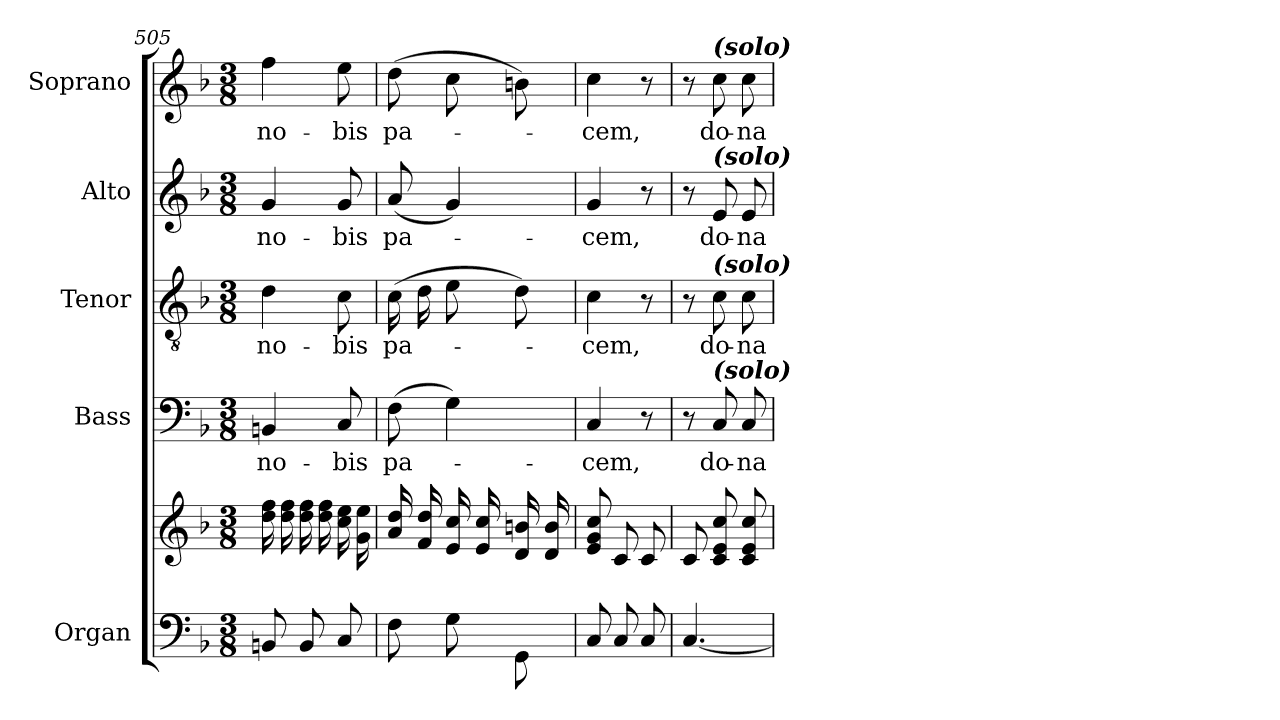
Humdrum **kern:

**kern	**kern	**kern	**text	**kern	**text	**kern	**text	**kern	**text
*part5	*part5	*part4	*part4	*part3	*part3	*part2	*part2	*part1	*part1
*staff6	*staff5	*staff4	*staff4	*staff3	*staff3	*staff2	*staff2	*staff1	*staff1
*I"Organ	*	*I"Bass	*	*I"Tenor	*	*I"Alto	*	*I"Soprano	*
*I'Org.	*	*I'B.	*	*I'T.	*	*I'A.	*	*I'S.	*
*clefF4	*clefG2	*clefF4	*	*clefGv2	*	*clefG2	*	*clefG2	*
*	*	*	*	*ITrd7c12	*	*	*	*	*
*k[b-]	*k[b-]	*k[b-]	*	*k[b-]	*	*k[b-]	*	*k[b-]	*
*F:	*F:	*F:	*	*F:	*	*F:	*	*F:	*
*M3/8	*M3/8	*M3/8	*	*M3/8	*	*M3/8	*	*M3/8	*
=505	=505	=505	=505	=505	=505	=505	=505	=505	=505
!	!	!	!LO:LY:b:color=#000000	!	!	!	!	!	!
!	!	!	!	!	!LO:LY:b:color=#000000	!	!	!	!
!	!	!	!	!	!	!	!LO:LY:b:color=#000000	!	!
!	!	!	!	!	!	!	!	!	!LO:LY:b:color=#000000
8BBni/	16ddi\ 16ffi	4BBni/	no-	4Di\	no-	4gi/	no-	4ffi\	no-
.	16ddi\ 16ffi	.	.	.	.	.	.	.	.
8BBi/	16ddi\ 16ffi	.	.	.	.	.	.	.	.
.	16ddi\ 16ffi	.	.	.	.	.	.	.	.
!	!	!	!LO:LY:b:color=#000000	!	!	!	!	!	!
!	!	!	!	!	!LO:LY:b:color=#000000	!	!	!	!
!	!	!	!	!	!	!	!LO:LY:b:color=#000000	!	!
!	!	!	!	!	!	!	!	!	!LO:LY:b:color=#000000
8Ci/	16cci\ 16eei	8Ci/	-bis	8Ci\	-bis	8gi/	-bis	8eei\	-bis
.	16gi\ 16eei	.	.	.	.	.	.	.	.
=506	=506	=506	=506	=506	=506	=506	=506	=506	=506
!	!	!	!LO:LY:b:color=#000000	!	!	!	!	!	!
!	!	!	!	!	!LO:LY:b:color=#000000	!	!	!	!
!	!	!	!	!	!	!	!LO:LY:b:color=#000000	!	!
!	!	!	!	!	!	!	!	!	!LO:LY:b:color=#000000
8Fi\	16ai/ 16ddi	(8Fi\	pa-	(16Ci\	pa-	(8ai/	pa-	(8ddi\	pa-
.	16fi/ 16ddi	.	.	16Di\	.	.	.	.	.
8Gi\	16ei/ 16cci	4Gi\)	.	8Ei\	.	4gi/)	.	8cci\	.
.	16ei/ 16cci	.	.	.	.	.	.	.	.
8GGi\	16di/ 16bni	.	.	8Di\)	.	.	.	8bni\)	.
.	16di/ 16bi	.	.	.	.	.	.	.	.
=507	=507	=507	=507	=507	=507	=507	=507	=507	=507
!	!	!	!LO:LY:b:color=#000000	!	!	!	!	!	!
!	!	!	!	!	!LO:LY:b:color=#000000	!	!	!	!
!	!	!	!	!	!	!	!LO:LY:b:color=#000000	!	!
!	!	!	!	!	!	!	!	!	!LO:LY:b:color=#000000
8Ci/	8ei/ 8gi 8cci	4Ci/	-cem,	4Ci\	-cem,	4gi/	-cem,	4cci\	-cem,
8Ci/	8ci/	.	.	.	.	.	.	.	.
8Ci/	8ci/	8r	.	8r	.	8r	.	8r	.
=508	=508	=508	=508	=508	=508	=508	=508	=508	=508
[4.Ci/	8ci/	8r	.	8r	.	8r	.	8r	.
!	!	!	!LO:LY:b:color=#000000	!	!	!	!	!	!
!	!	!	!	!	!LO:LY:b:color=#000000	!	!	!	!
!	!	!	!	!	!	!	!LO:LY:b:color=#000000	!	!
!	!	!	!	!	!	!	!	!LO:TX:a:Bi:t=(solo)	!
!	!	!	!	!	!	!LO:TX:a:Bi:t=(solo)	!	!	!
!	!	!	!	!LO:TX:a:Bi:t=(solo)	!	!	!	!	!
!	!	!LO:TX:a:Bi:t=(solo)	!	!	!	!	!	!	!
!	!	!	!	!	!	!	!	!	!LO:LY:b:color=#000000
.	8ci/ 8ei 8cci	8Ci/	do-	8Ci\	do-	8ei/	do-	8cci\	do-
!	!	!	!LO:LY:b:color=#000000	!	!	!	!	!	!
!	!	!	!	!	!LO:LY:b:color=#000000	!	!	!	!
!	!	!	!	!	!	!	!LO:LY:b:color=#000000	!	!
!	!	!	!	!	!	!	!	!	!LO:LY:b:color=#000000
.	8ci/ 8ei 8cci	8Ci/	-na	8Ci\	-na	8ei/	-na	8cci\	-na
=	=	=	=	=	=	=	=	=	=
*-	*-	*-	*-	*-	*-	*-	*-	*-	*-
